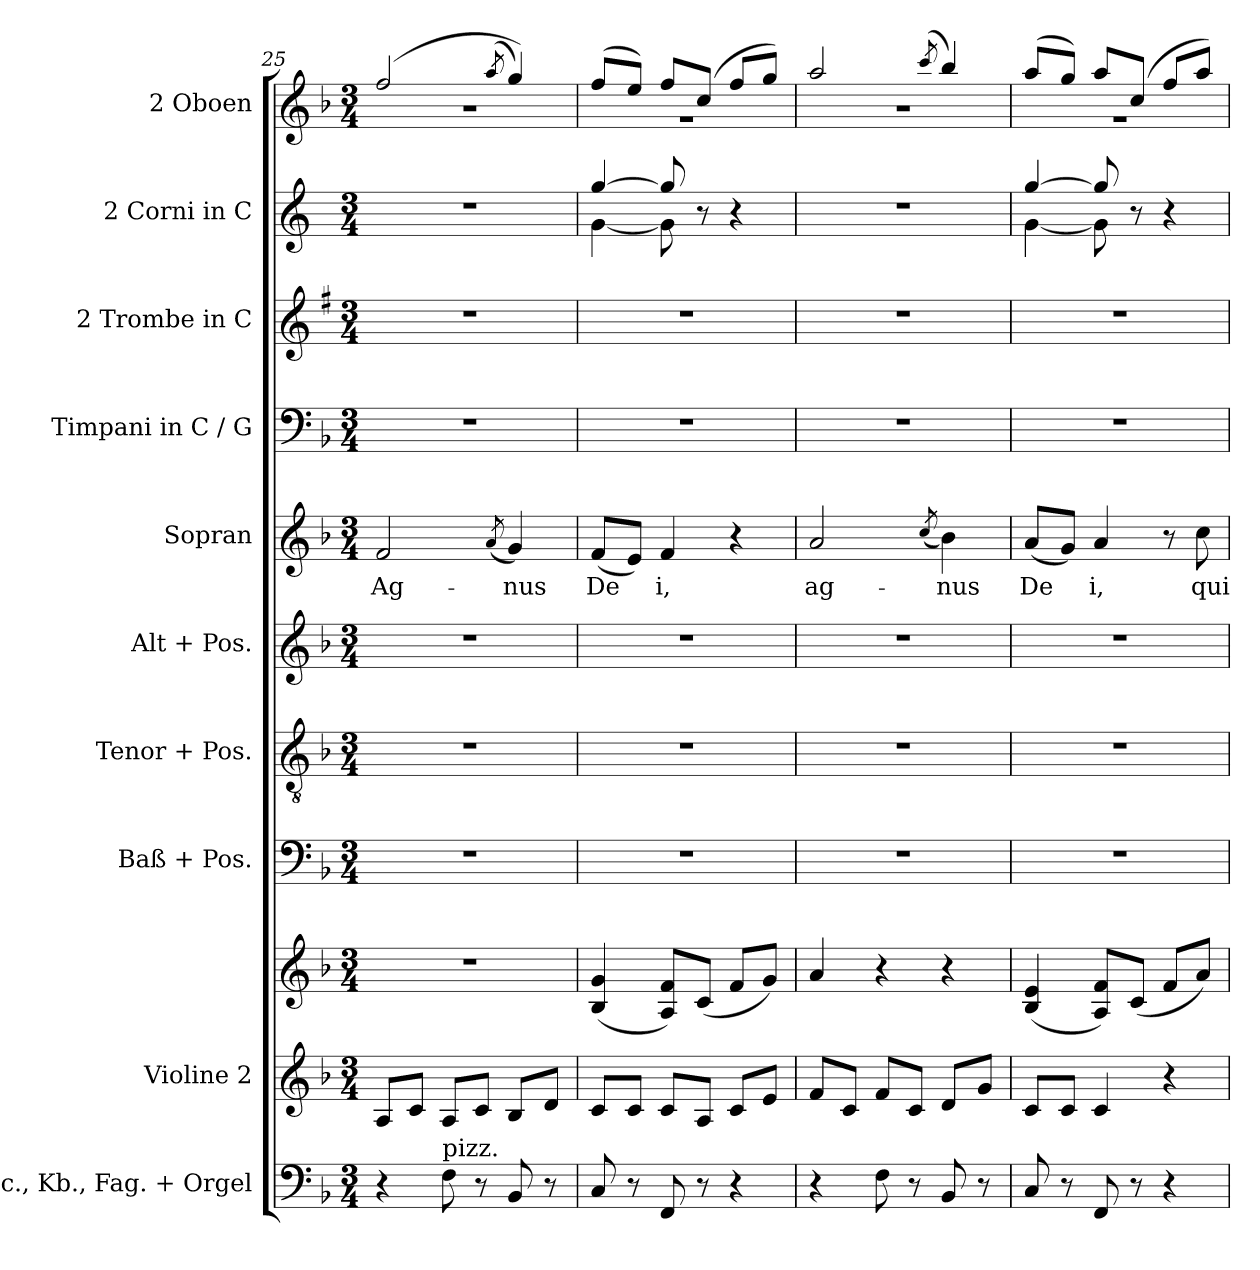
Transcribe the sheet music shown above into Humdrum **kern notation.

**kern	**kern	**kern	**kern	**kern	**kern	**kern	**text	**kern	**kern	**kern	**kern
*part10	*part9	*part9	*part8	*part7	*part6	*part5	*part5	*part4	*part3	*part2	*part1
*staff11	*staff10	*staff9	*staff8	*staff7	*staff6	*staff5	*staff5	*staff4	*staff3	*staff2	*staff1
*I"Vlc., Kb., Fag. + Orgel	*I"Violine 2	*	*I"Baß + Pos.	*I"Tenor + Pos.	*I"Alt + Pos.	*I"Sopran	*	*I"Timpani in C / G	*I"2 Trombe in C	*I"2 Corni in C	*I"2 Oboen
*	*I'Vl. 2	*	*I'Baß	*I'Tenor	*I'Alt	*I'Sopran	*	*I'Timp.	*I'Trombe	*I'Corni	*I'Oboen
*clefF4	*clefG2	*clefG2	*clefF4	*clefGv2	*clefG2	*clefG2	*	*clefF4	*clefG2	*clefG2	*clefG2
*	*	*	*	*	*	*	*	*	*ITrd1c2	*ITrd4c7	*
*k[b-]	*k[b-]	*k[b-]	*k[b-]	*k[b-]	*k[b-]	*k[b-]	*	*k[b-]	*k[b-]	*k[b-]	*k[b-]
*M3/4	*M3/4	*M3/4	*M3/4	*M3/4	*M3/4	*M3/4	*	*M3/4	*M3/4	*M3/4	*M3/4
=25	=25	=25	=25	=25	=25	=25	=25	=25	=25	=25	=25
!	!	!	!	!	!	!	!LO:LY:b	!	!	!	!
*	*	*	*	*	*	*	*	*	*	*	*^
4r	8A/L	2.r	2.r	2.r	2.r	2f/	Ag-	2.r	2.r	2.r	(>2ff/	2.r
.	8c/J	.	.	.	.	.	.	.	.	.	.	.
!LO:TX:a:t=pizz.	!	!	!	!	!	!	!	!	!	!	!	!
8F\	8A/L	.	.	.	.	.	.	.	.	.	.	.
8r	8c/J	.	.	.	.	.	.	.	.	.	.	.
.	.	.	.	.	.	(<8qa/	.	.	.	.	(<8qaa/	.
!	!	!	!	!	!	!	!LO:LY:b	!	!	!	!	!
8BB-/	8B-/L	.	.	.	.	4g/)	nus	.	.	.	4gg/))	.
8r	8d/J	.	.	.	.	.	.	.	.	.	.	.
!!LO:PB:g=z	!!
=26	=26	=26	=26	=26	=26	=26	=26	=26	=26	=26	=26	=26
!	!	!	!	!	!	!	!LO:LY:b	!	!	!	!	!
*	*	*	*	*	*	*	*	*	*	*^	*	*
8C/	8c/L	(<4B-/ 4g/	2.r	2.r	2.r	(<8f/L	De	2.r	2.r	[4cc/	[4c\	(>8ff/L	2.r
8r	8c/J	.	.	.	.	8e/J)	.	.	.	.	.	8ee/J)	.
!	!	!	!	!	!	!	!LO:LY:b	!	!	!	!	!	!
8FF/	8c/L	8A/ 8f/L)	.	.	.	4f/	i,	.	.	8cc/]	8c\]	8ff/L	.
8r	8A/J	(<8c/J	.	.	.	.	.	.	.	8r	4.ryy	(>8cc/J	.
4r	8c/L	8f/L	.	.	.	4r	.	.	.	4r	.	8ff/L	.
.	8e/J	8g/J)	.	.	.	.	.	.	.	.	.	8gg/J)	.
*	*	*	*	*	*	*	*	*	*	*v	*v	*	*
=27	=27	=27	=27	=27	=27	=27	=27	=27	=27	=27	=27	=27
!	!	!	!	!	!	!	!LO:LY:b	!	!	!	!	!
4r	8f/L	4a/	2.r	2.r	2.r	2a/	ag-	2.r	2.r	2.r	2aa/	2.r
.	8c/J	.	.	.	.	.	.	.	.	.	.	.
8F\	8f/L	4r	.	.	.	.	.	.	.	.	.	.
8r	8c/J	.	.	.	.	.	.	.	.	.	.	.
.	.	.	.	.	.	(<8qcc/	.	.	.	.	(<8qccc/	.
!	!	!	!	!	!	!	!LO:LY:b	!	!	!	!	!
8BB-/	8d/L	4r	.	.	.	4b-\)	nus	.	.	.	4bb-/)	.
8r	8g/J	.	.	.	.	.	.	.	.	.	.	.
=28	=28	=28	=28	=28	=28	=28	=28	=28	=28	=28	=28	=28
!	!	!	!	!	!	!	!LO:LY:b	!	!	!	!	!
*	*	*	*	*	*	*	*	*	*	*^	*	*
8C/	8c/L	(<4B-/ 4e/	2.r	2.r	2.r	(<8a/L	De	2.r	2.r	[4cc/	[4c\	(>8aa/L	2.r
8r	8c/J	.	.	.	.	8g/J)	.	.	.	.	.	8gg/J)	.
!	!	!	!	!	!	!	!LO:LY:b	!	!	!	!	!	!
8FF/	4c/	8A/ 8f/L)	.	.	.	4a/	i,	.	.	8cc/]	8c\]	8aa/L	.
8r	.	(<8c/J	.	.	.	.	.	.	.	8r	4.ryy	(>8cc/J	.
4r	4r	8f/L	.	.	.	8r	.	.	.	4r	.	8ff/L	.
!	!	!	!	!	!	!	!LO:LY:b	!	!	!	!	!	!
.	.	8a/J)	.	.	.	8cc\	qui	.	.	.	.	8aa/J)	.
*	*	*	*	*	*	*	*	*	*	*v	*v	*	*
*	*	*	*	*	*	*	*	*	*	*	*v	*v
=	=	=	=	=	=	=	=	=	=	=	=
*-	*-	*-	*-	*-	*-	*-	*-	*-	*-	*-	*-
